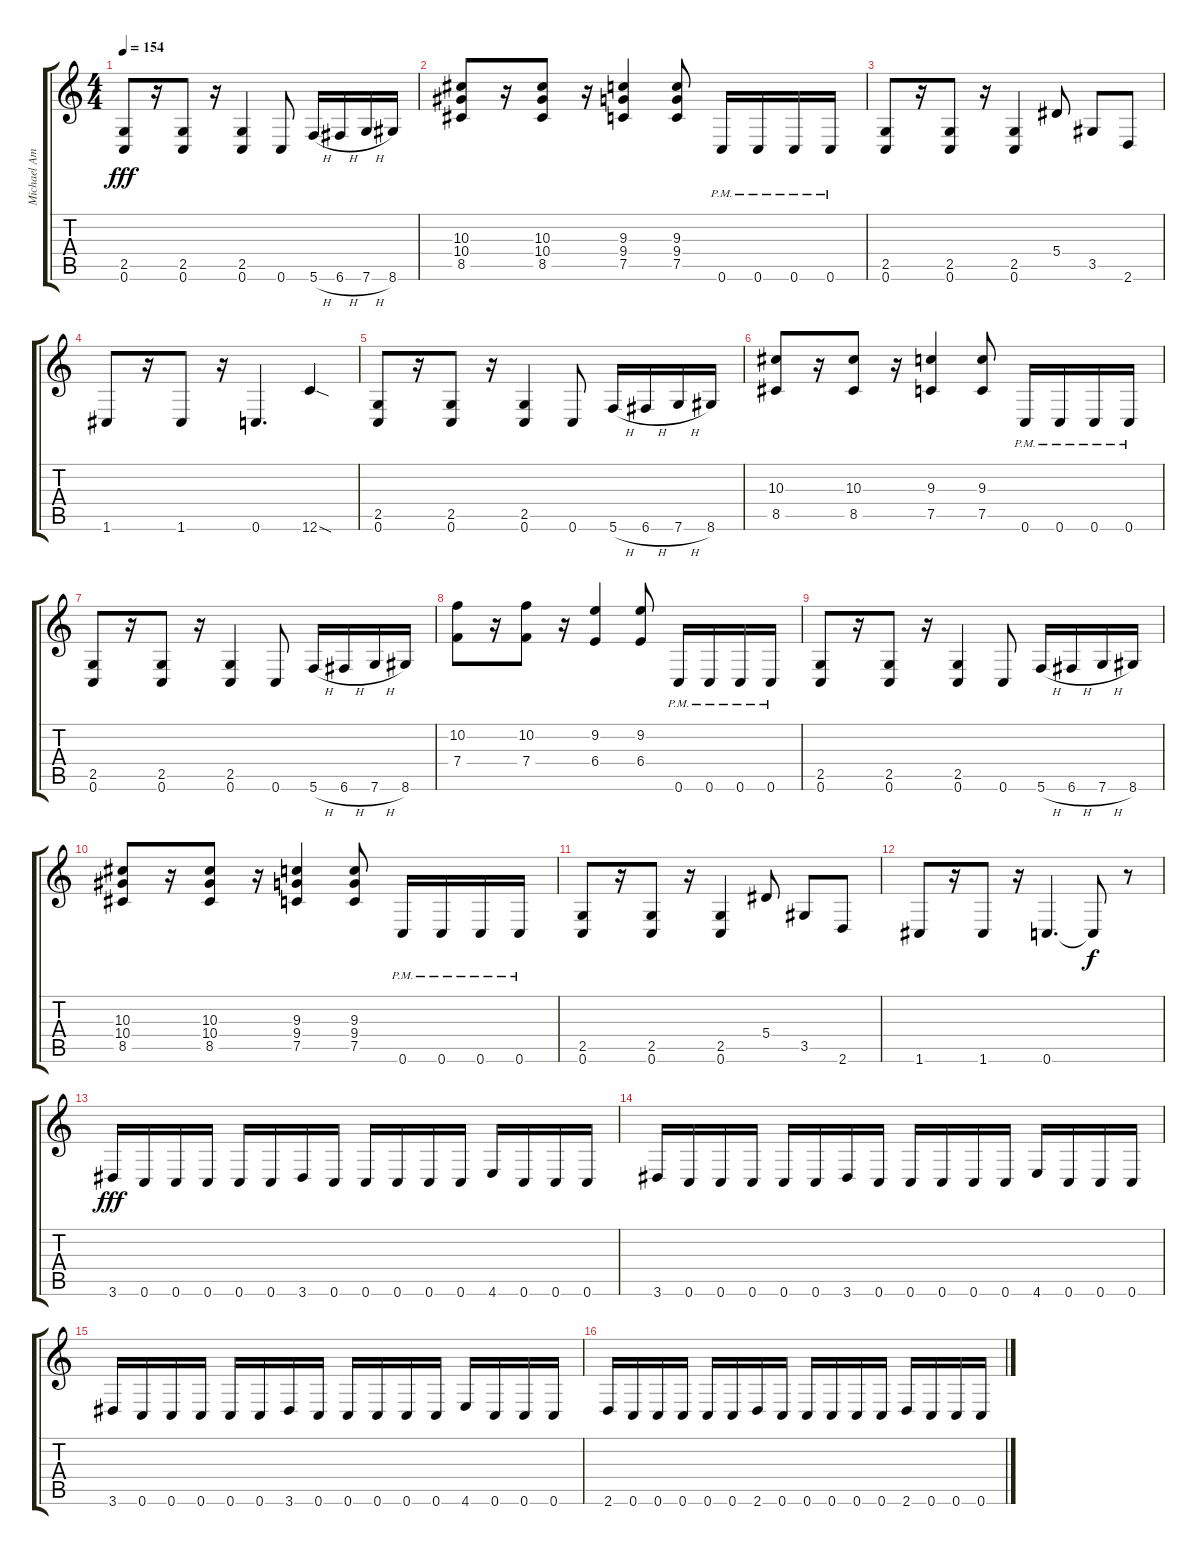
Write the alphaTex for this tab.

\track ("Michael Amott" "Michael Am") {instrument overdrivenguitar}
\staff {score tabs}
\tuning (C4 G3 Eb3 Bb2 F2 C2) {hide}
\ts (4 4)
\tempo 154
\clef g2
\ks c
(2.5 0.6).8{dy fff} r.16 (2.5 0.6).8 r.16 (2.5 0.6).4 0.6.8 5.6{h}.16 6.6{h}.16 7.6{h}.16 8.6.16 |
(10.3 10.4 8.5).8 r.16 (10.3 10.4 8.5).8 r.16 (9.3 9.4 7.5).4 (9.3 9.4 7.5).8 0.6{pm}.16 0.6{pm}.16 0.6{pm}.16 0.6{pm}.16 |
(2.5 0.6).8 r.16 (2.5 0.6).8 r.16 (2.5 0.6).4 5.4.8 3.5.8 2.6.8 |
1.6.8 r.16 1.6.8 r.16 0.6.4{d} 12.6{sod}.4 |
(2.5 0.6).8 r.16 (2.5 0.6).8 r.16 (2.5 0.6).4 0.6.8 5.6{h}.16 6.6{h}.16 7.6{h}.16 8.6.16 |
(10.3 8.5).8 r.16 (10.3 8.5).8 r.16 (9.3 7.5).4 (9.3 7.5).8 0.6{pm}.16 0.6{pm}.16 0.6{pm}.16 0.6{pm}.16 |
(2.5 0.6).8 r.16 (2.5 0.6).8 r.16 (2.5 0.6).4 0.6.8 5.6{h}.16 6.6{h}.16 7.6{h}.16 8.6.16 |
(10.2 7.4).8 r.16 (10.2 7.4).8 r.16 (9.2 6.4).4 (9.2 6.4).8 0.6{pm}.16 0.6{pm}.16 0.6{pm}.16 0.6{pm}.16 |
(2.5 0.6).8 r.16 (2.5 0.6).8 r.16 (2.5 0.6).4 0.6.8 5.6{h}.16 6.6{h}.16 7.6{h}.16 8.6.16 |
(10.3 10.4 8.5).8 r.16 (10.3 10.4 8.5).8 r.16 (9.3 9.4 7.5).4 (9.3 9.4 7.5).8 0.6{pm}.16 0.6{pm}.16 0.6{pm}.16 0.6{pm}.16 |
(2.5 0.6).8 r.16 (2.5 0.6).8 r.16 (2.5 0.6).4 5.4.8 3.5.8 2.6.8 |
1.6.8 r.16 1.6.8 r.16 0.6.4{d} 0.6{t}.8{dy f} r.8 |
3.6.16{dy fff} 0.6.16 0.6.16 0.6.16 0.6.16 0.6.16 3.6.16 0.6.16 0.6.16 0.6.16 0.6.16 0.6.16 4.6.16 0.6.16 0.6.16 0.6.16 |
3.6.16 0.6.16 0.6.16 0.6.16 0.6.16 0.6.16 3.6.16 0.6.16 0.6.16 0.6.16 0.6.16 0.6.16 4.6.16 0.6.16 0.6.16 0.6.16 |
3.6.16 0.6.16 0.6.16 0.6.16 0.6.16 0.6.16 3.6.16 0.6.16 0.6.16 0.6.16 0.6.16 0.6.16 4.6.16 0.6.16 0.6.16 0.6.16 |
2.6.16 0.6.16 0.6.16 0.6.16 0.6.16 0.6.16 2.6.16 0.6.16 0.6.16 0.6.16 0.6.16 0.6.16 2.6.16 0.6.16 0.6.16 0.6.16
